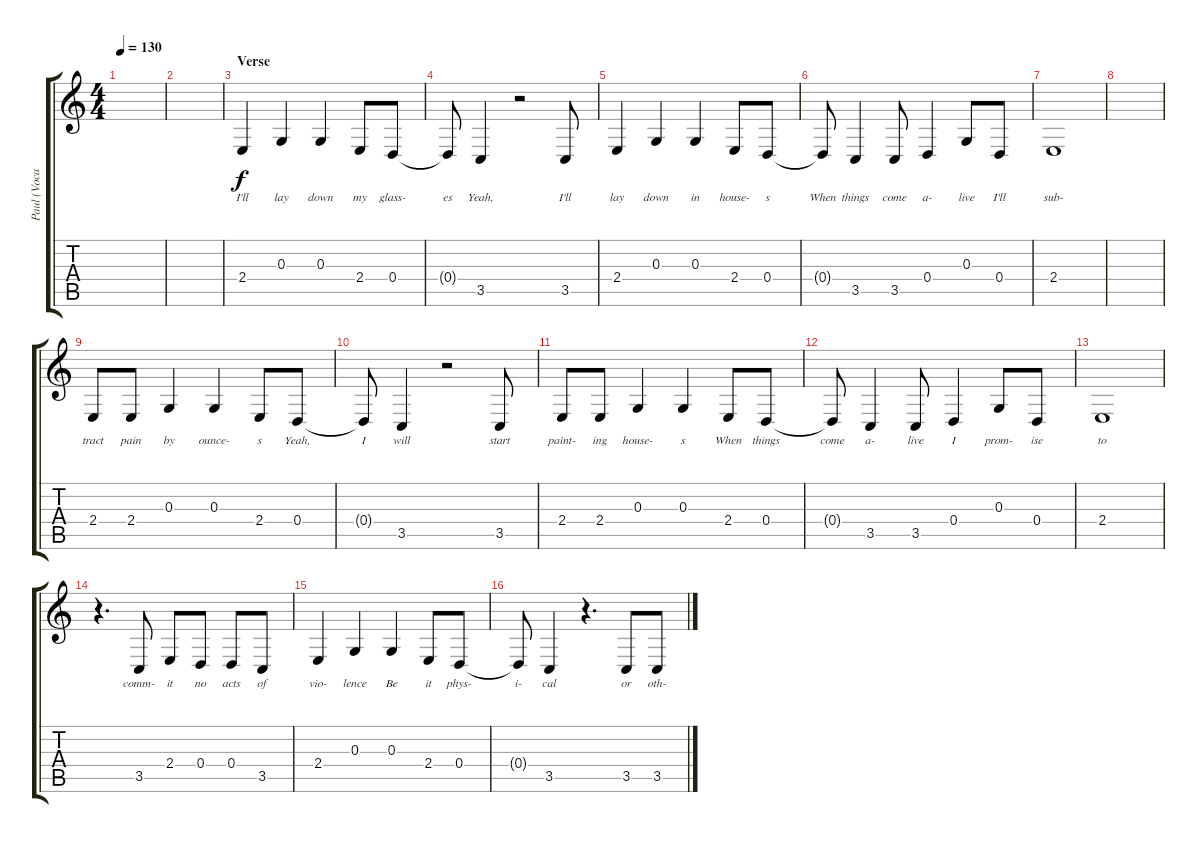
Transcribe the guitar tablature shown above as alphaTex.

\track ("Paul (Vocals)" "Paul (Voca") {instrument tenorsax}
\staff {score tabs}
\tuning (E4 B3 G3 D3 A2 E2) {hide}
\ts (4 4)
\tempo 130
\clef g2
\ks c
|
|
\section ("" "Verse")
2.4.4{lyrics (0 "I'll") lyrics (1 "") lyrics (2 "") lyrics (3 "") lyrics (4 "")} 0.3.4{lyrics (0 "lay") lyrics (1 "") lyrics (2 "") lyrics (3 "") lyrics (4 "")} 0.3.4{lyrics (0 "down") lyrics (1 "") lyrics (2 "") lyrics (3 "") lyrics (4 "")} 2.4.8{lyrics (0 "my") lyrics (1 "") lyrics (2 "") lyrics (3 "") lyrics (4 "")} 0.4.8{lyrics (0 "glass-") lyrics (1 "") lyrics (2 "") lyrics (3 "") lyrics (4 "")} |
0.4{t}.8{lyrics (0 "es") lyrics (1 "") lyrics (2 "") lyrics (3 "") lyrics (4 "")} 3.5.4{lyrics (0 "Yeah,") lyrics (1 "") lyrics (2 "") lyrics (3 "") lyrics (4 "")} r.2 3.5.8{lyrics (0 "I'll") lyrics (1 "") lyrics (2 "") lyrics (3 "") lyrics (4 "")} |
2.4.4{lyrics (0 "lay") lyrics (1 "") lyrics (2 "") lyrics (3 "") lyrics (4 "")} 0.3.4{lyrics (0 "down") lyrics (1 "") lyrics (2 "") lyrics (3 "") lyrics (4 "")} 0.3.4{lyrics (0 "in") lyrics (1 "") lyrics (2 "") lyrics (3 "") lyrics (4 "")} 2.4.8{lyrics (0 "house-") lyrics (1 "") lyrics (2 "") lyrics (3 "") lyrics (4 "")} 0.4.8{lyrics (0 "s") lyrics (1 "") lyrics (2 "") lyrics (3 "") lyrics (4 "")} |
0.4{t}.8{lyrics (0 "When") lyrics (1 "") lyrics (2 "") lyrics (3 "") lyrics (4 "")} 3.5.4{lyrics (0 "things") lyrics (1 "") lyrics (2 "") lyrics (3 "") lyrics (4 "")} 3.5.8{lyrics (0 "come") lyrics (1 "") lyrics (2 "") lyrics (3 "") lyrics (4 "")} 0.4.4{lyrics (0 "a-") lyrics (1 "") lyrics (2 "") lyrics (3 "") lyrics (4 "")} 0.3.8{lyrics (0 "live") lyrics (1 "") lyrics (2 "") lyrics (3 "") lyrics (4 "")} 0.4.8{lyrics (0 "I'll") lyrics (1 "") lyrics (2 "") lyrics (3 "") lyrics (4 "")} |
2.4.1{lyrics (0 "sub-") lyrics (1 "") lyrics (2 "") lyrics (3 "") lyrics (4 "")} |
|
2.4.8{lyrics (0 "tract") lyrics (1 "") lyrics (2 "") lyrics (3 "") lyrics (4 "")} 2.4.8{lyrics (0 "pain") lyrics (1 "") lyrics (2 "") lyrics (3 "") lyrics (4 "")} 0.3.4{lyrics (0 "by") lyrics (1 "") lyrics (2 "") lyrics (3 "") lyrics (4 "")} 0.3.4{lyrics (0 "ounce-") lyrics (1 "") lyrics (2 "") lyrics (3 "") lyrics (4 "")} 2.4.8{lyrics (0 "s") lyrics (1 "") lyrics (2 "") lyrics (3 "") lyrics (4 "")} 0.4.8{lyrics (0 "Yeah,") lyrics (1 "") lyrics (2 "") lyrics (3 "") lyrics (4 "")} |
0.4{t}.8{lyrics (0 "I") lyrics (1 "") lyrics (2 "") lyrics (3 "") lyrics (4 "")} 3.5.4{lyrics (0 "will") lyrics (1 "") lyrics (2 "") lyrics (3 "") lyrics (4 "")} r.2 3.5.8{lyrics (0 "start") lyrics (1 "") lyrics (2 "") lyrics (3 "") lyrics (4 "")} |
2.4.8{lyrics (0 "paint-") lyrics (1 "") lyrics (2 "") lyrics (3 "") lyrics (4 "")} 2.4.8{lyrics (0 "ing") lyrics (1 "") lyrics (2 "") lyrics (3 "") lyrics (4 "")} 0.3.4{lyrics (0 "house-") lyrics (1 "") lyrics (2 "") lyrics (3 "") lyrics (4 "")} 0.3.4{lyrics (0 "s") lyrics (1 "") lyrics (2 "") lyrics (3 "") lyrics (4 "")} 2.4.8{lyrics (0 "When") lyrics (1 "") lyrics (2 "") lyrics (3 "") lyrics (4 "")} 0.4.8{lyrics (0 "things") lyrics (1 "") lyrics (2 "") lyrics (3 "") lyrics (4 "")} |
0.4{t}.8{lyrics (0 "come") lyrics (1 "") lyrics (2 "") lyrics (3 "") lyrics (4 "")} 3.5.4{lyrics (0 "a-") lyrics (1 "") lyrics (2 "") lyrics (3 "") lyrics (4 "")} 3.5.8{lyrics (0 "live") lyrics (1 "") lyrics (2 "") lyrics (3 "") lyrics (4 "")} 0.4.4{lyrics (0 "I") lyrics (1 "") lyrics (2 "") lyrics (3 "") lyrics (4 "")} 0.3.8{lyrics (0 "prom-") lyrics (1 "") lyrics (2 "") lyrics (3 "") lyrics (4 "")} 0.4.8{lyrics (0 "ise") lyrics (1 "") lyrics (2 "") lyrics (3 "") lyrics (4 "")} |
2.4.1{lyrics (0 "to") lyrics (1 "") lyrics (2 "") lyrics (3 "") lyrics (4 "")} |
r.4{d} 3.5.8{lyrics (0 "comm-") lyrics (1 "") lyrics (2 "") lyrics (3 "") lyrics (4 "")} 2.4.8{lyrics (0 "it") lyrics (1 "") lyrics (2 "") lyrics (3 "") lyrics (4 "")} 0.4.8{lyrics (0 "no") lyrics (1 "") lyrics (2 "") lyrics (3 "") lyrics (4 "")} 0.4.8{lyrics (0 "acts") lyrics (1 "") lyrics (2 "") lyrics (3 "") lyrics (4 "")} 3.5.8{lyrics (0 "of") lyrics (1 "") lyrics (2 "") lyrics (3 "") lyrics (4 "")} |
2.4.4{lyrics (0 "vio-") lyrics (1 "") lyrics (2 "") lyrics (3 "") lyrics (4 "")} 0.3.4{lyrics (0 "lence") lyrics (1 "") lyrics (2 "") lyrics (3 "") lyrics (4 "")} 0.3.4{lyrics (0 "Be") lyrics (1 "") lyrics (2 "") lyrics (3 "") lyrics (4 "")} 2.4.8{lyrics (0 "it") lyrics (1 "") lyrics (2 "") lyrics (3 "") lyrics (4 "")} 0.4.8{lyrics (0 "phys-") lyrics (1 "") lyrics (2 "") lyrics (3 "") lyrics (4 "")} |
0.4{t}.8{lyrics (0 "i-") lyrics (1 "") lyrics (2 "") lyrics (3 "") lyrics (4 "")} 3.5.4{lyrics (0 "cal") lyrics (1 "") lyrics (2 "") lyrics (3 "") lyrics (4 "")} r.4{d} 3.5.8{lyrics (0 "or") lyrics (1 "") lyrics (2 "") lyrics (3 "") lyrics (4 "")} 3.5.8{lyrics (0 "oth-") lyrics (1 "") lyrics (2 "") lyrics (3 "") lyrics (4 "")}
